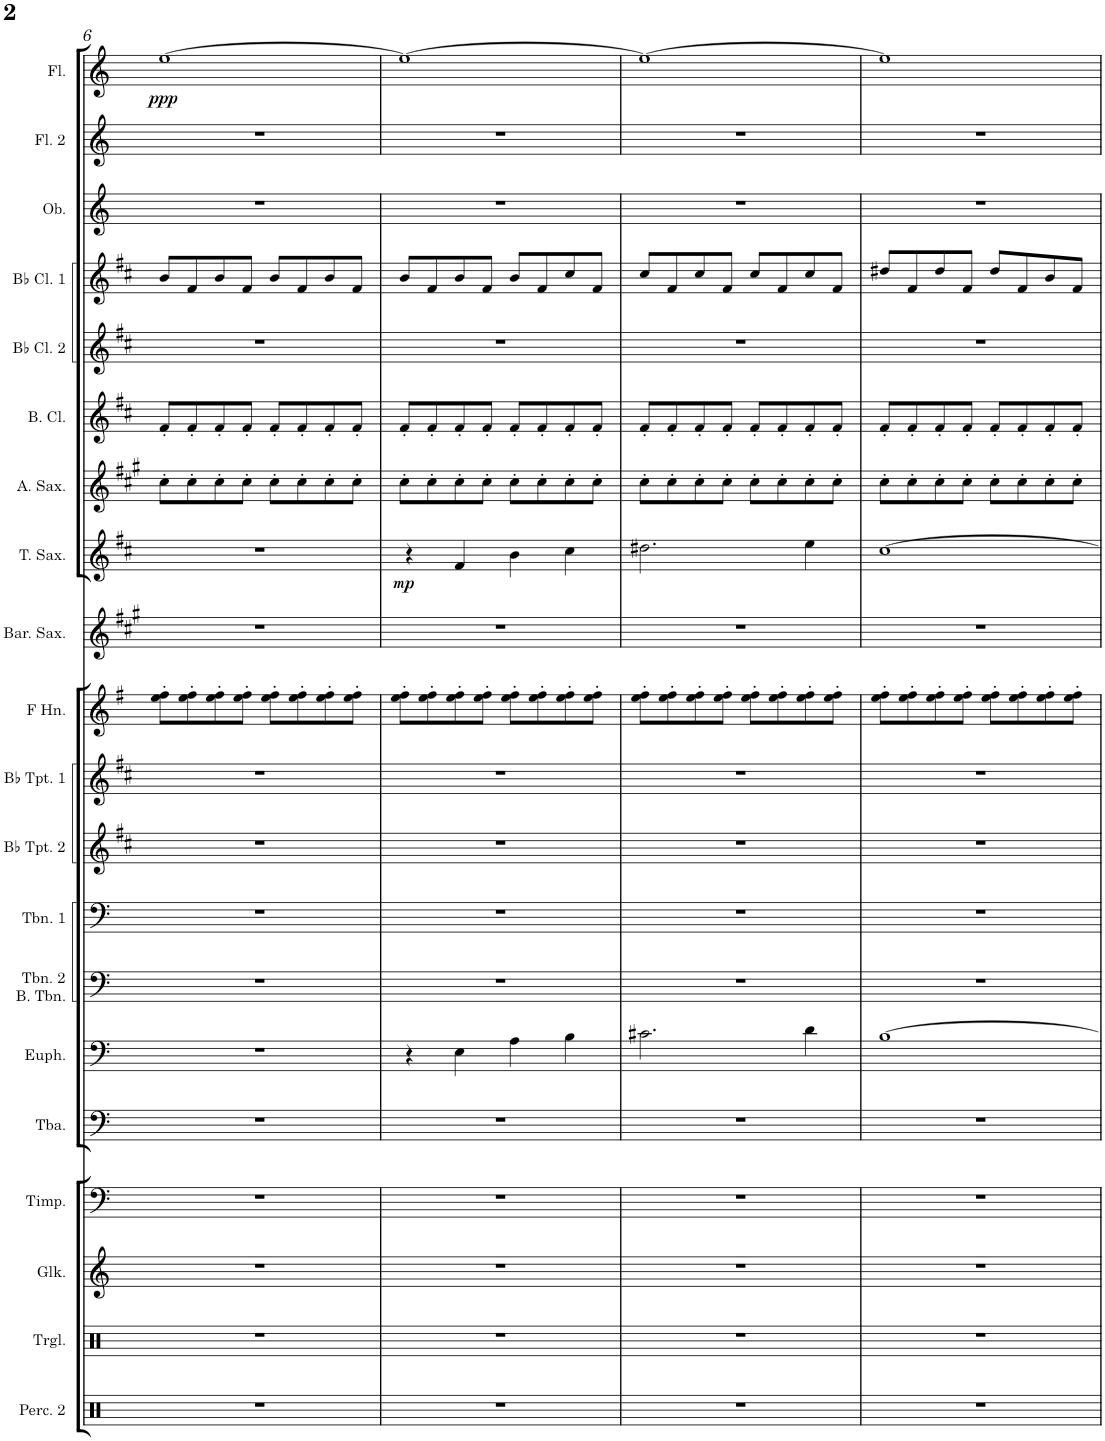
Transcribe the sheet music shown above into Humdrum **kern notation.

**kern	**kern	**kern	**kern	**kern	**kern	**kern	**kern	**kern	**kern	**kern	**kern	**kern	**dynam	**kern	**kern	**kern	**kern	**kern	**kern	**kern	**dynam
*part20	*part19	*part18	*part17	*part16	*part15	*part14	*part13	*part12	*part11	*part10	*part9	*part8	*part8	*part7	*part6	*part5	*part4	*part3	*part2	*part1	*part1
*staff20	*staff19	*staff18	*staff17	*staff16	*staff15	*staff14	*staff13	*staff12	*staff11	*staff10	*staff9	*staff8	*staff8	*staff7	*staff6	*staff5	*staff4	*staff3	*staff2	*staff1	*staff1
*I"Percussion 2	*I"Percussion 1	*I"Glockenspiel	*I"Timpani	*I"Tuba	*I"Euphonium	*I"Trombone 2 Bass Trombone	*I"Trombone 1	*I"Bb Trumpet 2	*I"Bb Trumpet 1	*I"Horn in F	*I"Baritone Saxophone	*I"Tenor Saxophone	*	*I"Alto Saxophone	*I"Bass Clarinet	*I"Bb Clarinet 2	*I"Bb Clarinet 1	*I"Oboe	*I"Flûte 2	*I"Flute	*
*I'Perc. 2	*I'Perc. 1	*I'Glk.	*I'Timp.	*I'Tba.	*I'Euph.	*I'Tbn. 2 B. Tbn.	*I'Tbn. 1	*I'Bb Tpt. 2	*I'Bb Tpt. 1	*	*I'Bar. Sax.	*I'T. Sax.	*	*I'A. Sax.	*I'B. Cl.	*I'Bb Cl. 2	*I'Bb Cl. 1	*I'Ob.	*I'Fl. 2	*I'Fl.	*
!!LO:PB:g=z
*clefX	*clefX	*clefG2	*clefF4	*clefF4	*clefF4	*clefF4	*clefF4	*clefG2	*clefG2	*clefG2	*clefG2	*clefG2	*	*clefG2	*clefG2	*clefG2	*clefG2	*clefG2	*clefG2	*clefG2	*
*	*	*Trd-14c-24	*	*	*	*	*	*Trd1c2	*Trd1c2	*Trd4c7	*Trd12c21	*Trd8c14	*	*Trd5c9	*Trd8c14	*Trd1c2	*Trd1c2	*	*	*	*
*k[]	*k[]	*k[]	*k[]	*k[]	*k[]	*k[]	*k[]	*k[f#c#]	*k[f#c#]	*k[f#]	*k[f#c#g#]	*k[f#c#]	*	*k[f#c#g#]	*k[f#c#]	*k[f#c#]	*k[f#c#]	*k[]	*k[]	*k[]	*
*M4/4	*M4/4	*M4/4	*M4/4	*M4/4	*M4/4	*M4/4	*M4/4	*M4/4	*M4/4	*M4/4	*M4/4	*M4/4	*	*M4/4	*M4/4	*M4/4	*M4/4	*M4/4	*M4/4	*M4/4	*
=6	=6	=6	=6	=6	=6	=6	=6	=6	=6	=6	=6	=6	=6	=6	=6	=6	=6	=6	=6	=6	=6
!	!	!	!	!	!	!	!	!	!	!	!	!	!	!	!	!	!	!	!	!	!LO:DY:b
1r	1r	1r	1r	1r	1r	1r	1r	1r	1r	8ee\' 8ff#\'L	1r	1r	.	8cc#'\L	8f#'/L	1r	8b/L	1r	1r	[1ee	ppp
.	.	.	.	.	.	.	.	.	.	8ee\' 8ff#\'	.	.	.	8cc#'\	8f#'/	.	8f#/	.	.	.	.
.	.	.	.	.	.	.	.	.	.	8ee\' 8ff#\'	.	.	.	8cc#'\	8f#'/	.	8b/	.	.	.	.
.	.	.	.	.	.	.	.	.	.	8ee\' 8ff#\'J	.	.	.	8cc#'\J	8f#'/J	.	8f#/J	.	.	.	.
.	.	.	.	.	.	.	.	.	.	8ee\' 8ff#\'L	.	.	.	8cc#'\L	8f#'/L	.	8b/L	.	.	.	.
.	.	.	.	.	.	.	.	.	.	8ee\' 8ff#\'	.	.	.	8cc#'\	8f#'/	.	8f#/	.	.	.	.
.	.	.	.	.	.	.	.	.	.	8ee\' 8ff#\'	.	.	.	8cc#'\	8f#'/	.	8b/	.	.	.	.
.	.	.	.	.	.	.	.	.	.	8ee\' 8ff#\'J	.	.	.	8cc#'\J	8f#'/J	.	8f#/J	.	.	.	.
=7	=7	=7	=7	=7	=7	=7	=7	=7	=7	=7	=7	=7	=7	=7	=7	=7	=7	=7	=7	=7	=7
!	!	!	!	!	!	!	!	!	!	!	!	!	!LO:DY:b	!	!	!	!	!	!	!	!
1r	1r	1r	1r	1r	4r	1r	1r	1r	1r	8ee\' 8ff#\'L	1r	4r	mp	8cc#'\L	8f#'/L	1r	8b/L	1r	1r	1ee_	.
.	.	.	.	.	.	.	.	.	.	8ee\' 8ff#\'	.	.	.	8cc#'\	8f#'/	.	8f#/	.	.	.	.
.	.	.	.	.	4E\	.	.	.	.	8ee\' 8ff#\'	.	4f#/	.	8cc#'\	8f#'/	.	8b/	.	.	.	.
.	.	.	.	.	.	.	.	.	.	8ee\' 8ff#\'J	.	.	.	8cc#'\J	8f#'/J	.	8f#/J	.	.	.	.
.	.	.	.	.	4A\	.	.	.	.	8ee\' 8ff#\'L	.	4b\	.	8cc#'\L	8f#'/L	.	8b/L	.	.	.	.
.	.	.	.	.	.	.	.	.	.	8ee\' 8ff#\'	.	.	.	8cc#'\	8f#'/	.	8f#/	.	.	.	.
.	.	.	.	.	4B\	.	.	.	.	8ee\' 8ff#\'	.	4cc#\	.	8cc#'\	8f#'/	.	8cc#/	.	.	.	.
.	.	.	.	.	.	.	.	.	.	8ee\' 8ff#\'J	.	.	.	8cc#'\J	8f#'/J	.	8f#/J	.	.	.	.
=8	=8	=8	=8	=8	=8	=8	=8	=8	=8	=8	=8	=8	=8	=8	=8	=8	=8	=8	=8	=8	=8
1r	1r	1r	1r	1r	2.c#X\	1r	1r	1r	1r	8ee\' 8ff#\'L	1r	2.dd#X\	.	8cc#'\L	8f#'/L	1r	8cc#/L	1r	1r	1ee_	.
.	.	.	.	.	.	.	.	.	.	8ee\' 8ff#\'	.	.	.	8cc#'\	8f#'/	.	8f#/	.	.	.	.
.	.	.	.	.	.	.	.	.	.	8ee\' 8ff#\'	.	.	.	8cc#'\	8f#'/	.	8cc#/	.	.	.	.
.	.	.	.	.	.	.	.	.	.	8ee\' 8ff#\'J	.	.	.	8cc#'\J	8f#'/J	.	8f#/J	.	.	.	.
.	.	.	.	.	.	.	.	.	.	8ee\' 8ff#\'L	.	.	.	8cc#'\L	8f#'/L	.	8cc#/L	.	.	.	.
.	.	.	.	.	.	.	.	.	.	8ee\' 8ff#\'	.	.	.	8cc#'\	8f#'/	.	8f#/	.	.	.	.
.	.	.	.	.	4d\	.	.	.	.	8ee\' 8ff#\'	.	4ee\	.	8cc#'\	8f#'/	.	8cc#/	.	.	.	.
.	.	.	.	.	.	.	.	.	.	8ee\' 8ff#\'J	.	.	.	8cc#'\J	8f#'/J	.	8f#/J	.	.	.	.
=9	=9	=9	=9	=9	=9	=9	=9	=9	=9	=9	=9	=9	=9	=9	=9	=9	=9	=9	=9	=9	=9
1r	1r	1r	1r	1r	[1B	1r	1r	1r	1r	8ee\' 8ff#\'L	1r	[1cc#	.	8cc#'\L	8f#'/L	1r	8dd#X/L	1r	1r	1ee]	.
.	.	.	.	.	.	.	.	.	.	8ee\' 8ff#\'	.	.	.	8cc#'\	8f#'/	.	8f#/	.	.	.	.
.	.	.	.	.	.	.	.	.	.	8ee\' 8ff#\'	.	.	.	8cc#'\	8f#'/	.	8dd#/	.	.	.	.
.	.	.	.	.	.	.	.	.	.	8ee\' 8ff#\'J	.	.	.	8cc#'\J	8f#'/J	.	8f#/J	.	.	.	.
.	.	.	.	.	.	.	.	.	.	8ee\' 8ff#\'L	.	.	.	8cc#'\L	8f#'/L	.	8dd#/L	.	.	.	.
.	.	.	.	.	.	.	.	.	.	8ee\' 8ff#\'	.	.	.	8cc#'\	8f#'/	.	8f#/	.	.	.	.
.	.	.	.	.	.	.	.	.	.	8ee\' 8ff#\'	.	.	.	8cc#'\	8f#'/	.	8b/	.	.	.	.
.	.	.	.	.	.	.	.	.	.	8ee\' 8ff#\'J	.	.	.	8cc#'\J	8f#'/J	.	8f#/J	.	.	.	.
=	=	=	=	=	=	=	=	=	=	=	=	=	=	=	=	=	=	=	=	=	=
*-	*-	*-	*-	*-	*-	*-	*-	*-	*-	*-	*-	*-	*-	*-	*-	*-	*-	*-	*-	*-	*-
